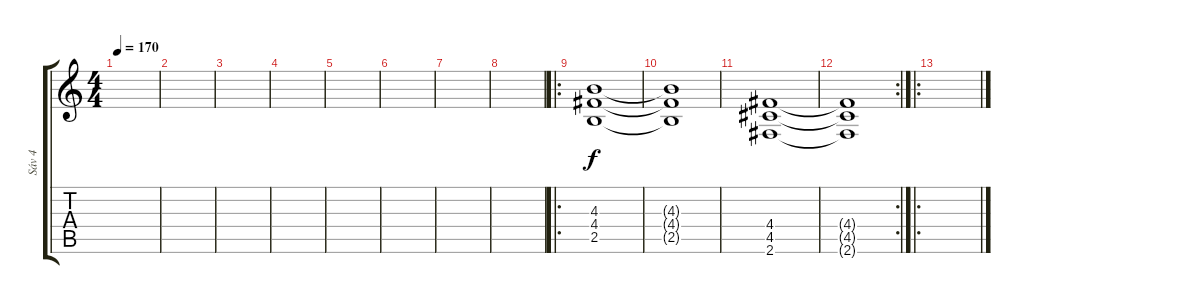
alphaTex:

\track ("Sáv 4" "Sáv 4") {instrument electricguitarmuted}
\staff {score tabs}
\tuning (E4 B3 G3 D3 A2 E2) {hide}
\ts (4 4)
\tempo 170
\clef g2
\ks c
|
|
|
|
|
|
|
|
\ro
(4.3 4.4 2.5).1 |
(4.3{t} 4.4{t} 2.5{t}).1 |
(4.4 4.5 2.6).1 |
\rc 2
(4.4{t} 4.5{t} 2.6{t}).1 |
\ro
